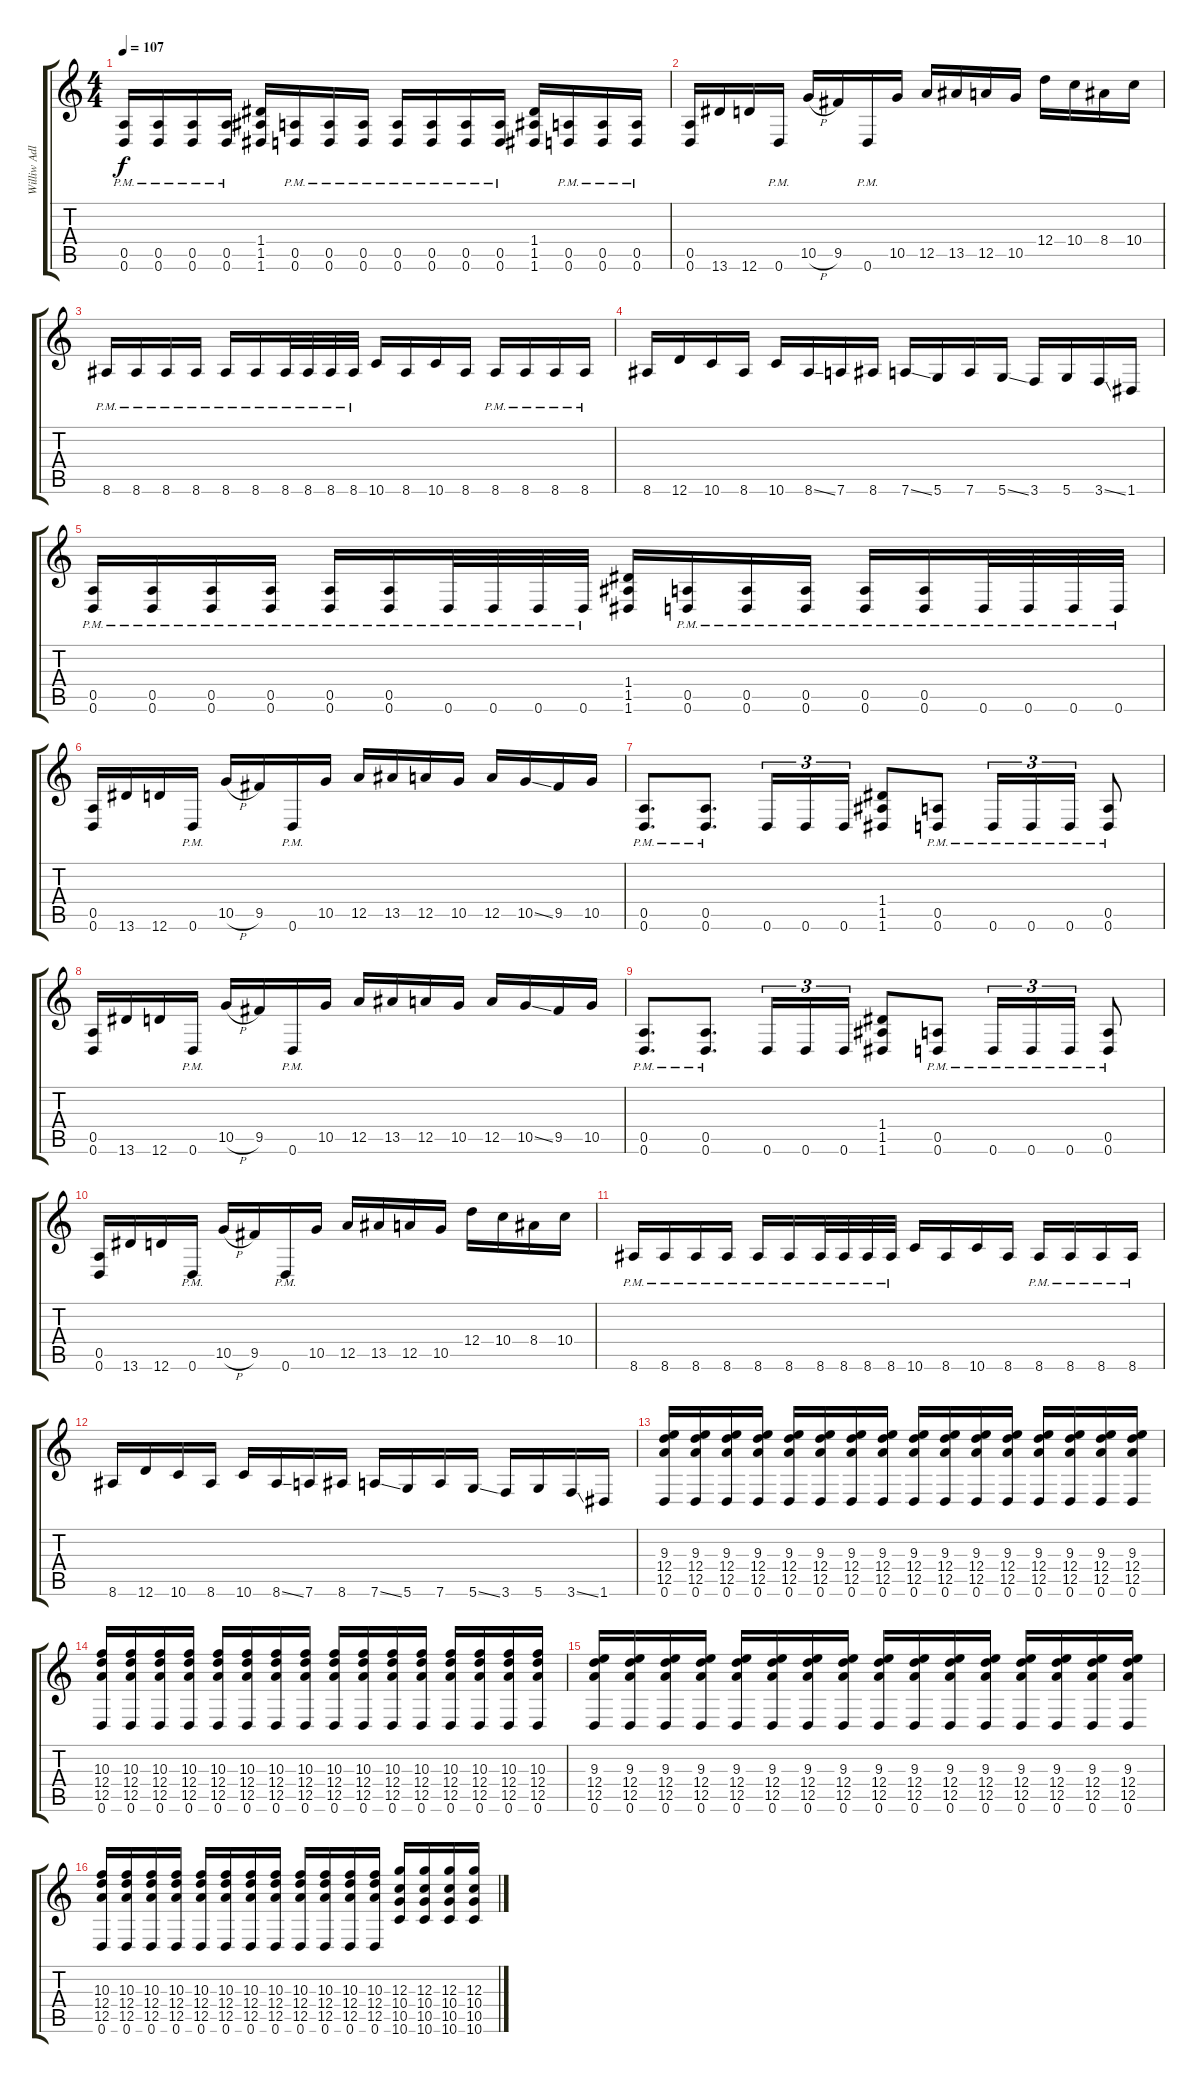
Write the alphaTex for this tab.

\track ("Williw Adler" "Williw Adl") {instrument distortionguitar}
\staff {score tabs}
\tuning (E4 B3 G3 D3 A2 D2) {hide}
\ts (4 4)
\tempo 107
\clef g2
\ks c
(0.5{pm} 0.6{pm}).16{dy f} (0.5{pm} 0.6{pm}).16 (0.5{pm} 0.6{pm}).16 (0.5{pm} 0.6{pm}).16 (1.4 1.5 1.6).16 (0.5{pm} 0.6{pm}).16 (0.5{pm} 0.6{pm}).16 (0.5{pm} 0.6{pm}).16 (0.5{pm} 0.6{pm}).16 (0.5{pm} 0.6{pm}).16 (0.5{pm} 0.6{pm}).16 (0.5{pm} 0.6{pm}).16 (1.4 1.5 1.6).16 (0.5{pm} 0.6{pm}).16 (0.5{pm} 0.6{pm}).16 (0.5{pm} 0.6{pm}).16 |
(0.5 0.6).16 13.6.16 12.6.16 0.6{pm}.16 10.5{h}.16 9.5.16 0.6{pm}.16 10.5.16 12.5.16 13.5.16 12.5.16 10.5.16 12.4.16 10.4.16 8.4.16 10.4.16 |
8.6{pm}.16 8.6{pm}.16 8.6{pm}.16 8.6{pm}.16 8.6{pm}.16 8.6{pm}.16 8.6{pm}.32 8.6{pm}.32 8.6{pm}.32 8.6{pm}.32 10.6.16 8.6.16 10.6.16 8.6.16 8.6{pm}.16 8.6{pm}.16 8.6{pm}.16 8.6{pm}.16 |
8.6.16 12.6.16 10.6.16 8.6.16 10.6.16 8.6{ss}.16 7.6.16 8.6.16 7.6{ss}.16 5.6.16 7.6.16 5.6{ss}.16 3.6.16 5.6.16 3.6{ss}.16 1.6.16 |
(0.5 0.6{pm}).16 (0.5 0.6{pm}).16 (0.5 0.6{pm}).16 (0.5 0.6{pm}).16 (0.5 0.6{pm}).16 (0.5 0.6{pm}).16 0.6{pm}.32 0.6{pm}.32 0.6{pm}.32 0.6{pm}.32 (1.4 1.5 1.6).16 (0.5 0.6{pm}).16 (0.5 0.6{pm}).16 (0.5 0.6{pm}).16 (0.5 0.6{pm}).16 (0.5 0.6{pm}).16 0.6{pm}.32 0.6{pm}.32 0.6{pm}.32 0.6{pm}.32 |
(0.5 0.6).16 13.6.16 12.6.16 0.6{pm}.16 10.5{h}.16 9.5.16 0.6{pm}.16 10.5.16 12.5.16 13.5.16 12.5.16 10.5.16 12.5.16 10.5{ss}.16 9.5.16 10.5.16 |
(0.5{pm} 0.6{pm}).8{d} (0.5{pm} 0.6{pm}).8{d} 0.6.16{tu (3 2)} 0.6.16{tu (3 2)} 0.6.16{tu (3 2)} (1.4 1.5 1.6).8 (0.5{pm} 0.6{pm}).8 0.6{pm}.16{tu (3 2)} 0.6{pm}.16{tu (3 2)} 0.6{pm}.16{tu (3 2)} (0.5{pm} 0.6{pm}).8 |
(0.5 0.6).16 13.6.16 12.6.16 0.6{pm}.16 10.5{h}.16 9.5.16 0.6{pm}.16 10.5.16 12.5.16 13.5.16 12.5.16 10.5.16 12.5.16 10.5{ss}.16 9.5.16 10.5.16 |
(0.5{pm} 0.6{pm}).8{d} (0.5{pm} 0.6{pm}).8{d} 0.6.16{tu (3 2)} 0.6.16{tu (3 2)} 0.6.16{tu (3 2)} (1.4 1.5 1.6).8 (0.5{pm} 0.6{pm}).8 0.6{pm}.16{tu (3 2)} 0.6{pm}.16{tu (3 2)} 0.6{pm}.16{tu (3 2)} (0.5{pm} 0.6{pm}).8 |
(0.5 0.6).16 13.6.16 12.6.16 0.6{pm}.16 10.5{h}.16 9.5.16 0.6{pm}.16 10.5.16 12.5.16 13.5.16 12.5.16 10.5.16 12.4.16 10.4.16 8.4.16 10.4.16 |
8.6{pm}.16 8.6{pm}.16 8.6{pm}.16 8.6{pm}.16 8.6{pm}.16 8.6{pm}.16 8.6{pm}.32 8.6{pm}.32 8.6{pm}.32 8.6{pm}.32 10.6.16 8.6.16 10.6.16 8.6.16 8.6{pm}.16 8.6{pm}.16 8.6{pm}.16 8.6{pm}.16 |
8.6.16 12.6.16 10.6.16 8.6.16 10.6.16 8.6{ss}.16 7.6.16 8.6.16 7.6{ss}.16 5.6.16 7.6.16 5.6{ss}.16 3.6.16 5.6.16 3.6{ss}.16 1.6.16 |
(9.3 12.4 12.5 0.6).16 (9.3 12.4 12.5 0.6).16 (9.3 12.4 12.5 0.6).16 (9.3 12.4 12.5 0.6).16 (9.3 12.4 12.5 0.6).16 (9.3 12.4 12.5 0.6).16 (9.3 12.4 12.5 0.6).16 (9.3 12.4 12.5 0.6).16 (9.3 12.4 12.5 0.6).16 (9.3 12.4 12.5 0.6).16 (9.3 12.4 12.5 0.6).16 (9.3 12.4 12.5 0.6).16 (9.3 12.4 12.5 0.6).16 (9.3 12.4 12.5 0.6).16 (9.3 12.4 12.5 0.6).16 (9.3 12.4 12.5 0.6).16 |
(10.3 12.4 12.5 0.6).16 (10.3 12.4 12.5 0.6).16 (10.3 12.4 12.5 0.6).16 (10.3 12.4 12.5 0.6).16 (10.3 12.4 12.5 0.6).16 (10.3 12.4 12.5 0.6).16 (10.3 12.4 12.5 0.6).16 (10.3 12.4 12.5 0.6).16 (10.3 12.4 12.5 0.6).16 (10.3 12.4 12.5 0.6).16 (10.3 12.4 12.5 0.6).16 (10.3 12.4 12.5 0.6).16 (10.3 12.4 12.5 0.6).16 (10.3 12.4 12.5 0.6).16 (10.3 12.4 12.5 0.6).16 (10.3 12.4 12.5 0.6).16 |
(9.3 12.4 12.5 0.6).16 (9.3 12.4 12.5 0.6).16 (9.3 12.4 12.5 0.6).16 (9.3 12.4 12.5 0.6).16 (9.3 12.4 12.5 0.6).16 (9.3 12.4 12.5 0.6).16 (9.3 12.4 12.5 0.6).16 (9.3 12.4 12.5 0.6).16 (9.3 12.4 12.5 0.6).16 (9.3 12.4 12.5 0.6).16 (9.3 12.4 12.5 0.6).16 (9.3 12.4 12.5 0.6).16 (9.3 12.4 12.5 0.6).16 (9.3 12.4 12.5 0.6).16 (9.3 12.4 12.5 0.6).16 (9.3 12.4 12.5 0.6).16 |
(10.3 12.4 12.5 0.6).16 (10.3 12.4 12.5 0.6).16 (10.3 12.4 12.5 0.6).16 (10.3 12.4 12.5 0.6).16 (10.3 12.4 12.5 0.6).16 (10.3 12.4 12.5 0.6).16 (10.3 12.4 12.5 0.6).16 (10.3 12.4 12.5 0.6).16 (10.3 12.4 12.5 0.6).16 (10.3 12.4 12.5 0.6).16 (10.3 12.4 12.5 0.6).16 (10.3 12.4 12.5 0.6).16 (12.3 10.4 10.5 10.6).16 (12.3 10.4 10.5 10.6).16 (12.3 10.4 10.5 10.6).16 (12.3 10.4 10.5 10.6).16
